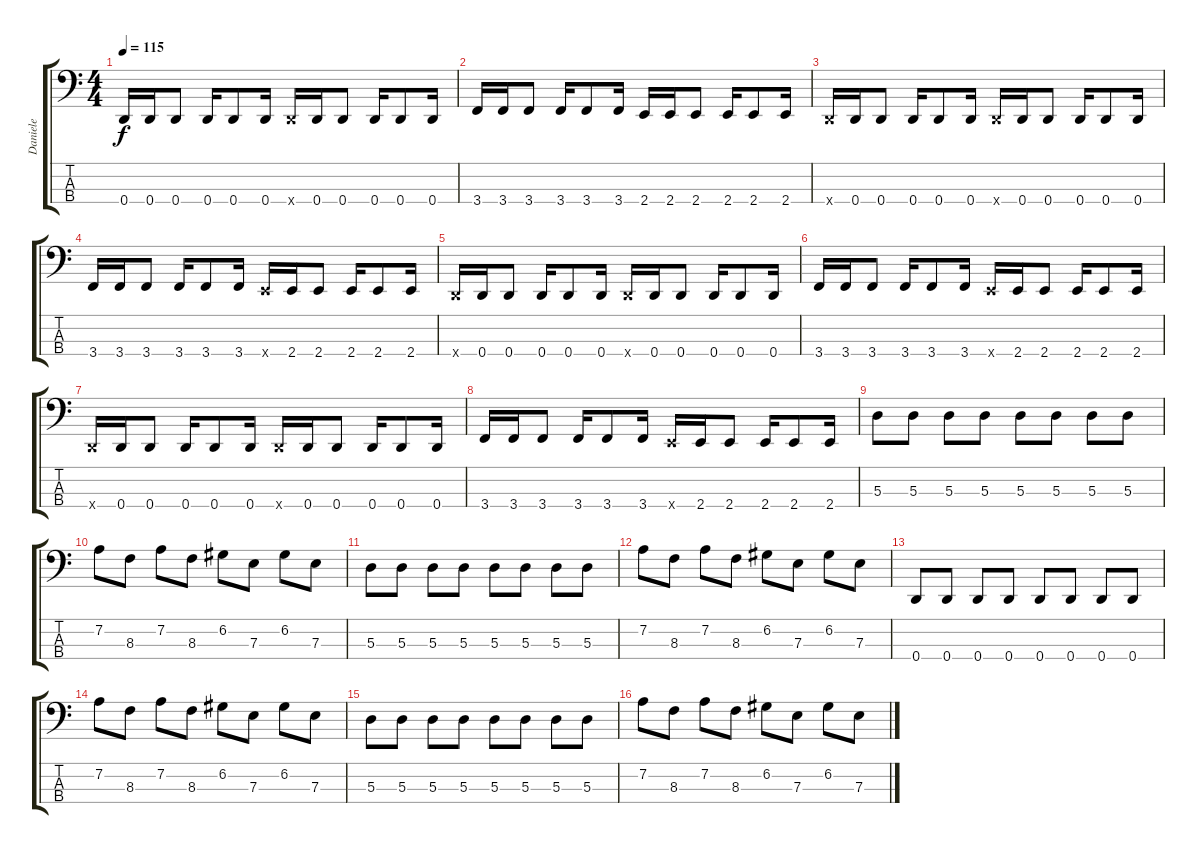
\track ("Daniele" "Daniele") {instrument electricbassfinger}
\staff {score tabs}
\tuning (G2 D2 A1 D1) {hide}
\ts (4 4)
\tempo 115
\clef f4
\ks c
0.4.16{dy f instrument electricbassfinger} 0.4.16 0.4.8 0.4.16 0.4.8 0.4.16 0.4{x}.16 0.4.16 0.4.8 0.4.16 0.4.8 0.4.16 |
3.4.16 3.4.16 3.4.8 3.4.16 3.4.8 3.4.16 2.4.16 2.4.16 2.4.8 2.4.16 2.4.8 2.4.16 |
0.4{x}.16 0.4.16 0.4.8 0.4.16 0.4.8 0.4.16 0.4{x}.16 0.4.16 0.4.8 0.4.16 0.4.8 0.4.16 |
3.4.16 3.4.16 3.4.8 3.4.16 3.4.8 3.4.16 2.4{x}.16 2.4.16 2.4.8 2.4.16 2.4.8 2.4.16 |
0.4{x}.16 0.4.16 0.4.8 0.4.16 0.4.8 0.4.16 0.4{x}.16 0.4.16 0.4.8 0.4.16 0.4.8 0.4.16 |
3.4.16 3.4.16 3.4.8 3.4.16 3.4.8 3.4.16 2.4{x}.16 2.4.16 2.4.8 2.4.16 2.4.8 2.4.16 |
0.4{x}.16 0.4.16 0.4.8 0.4.16 0.4.8 0.4.16 0.4{x}.16 0.4.16 0.4.8 0.4.16 0.4.8 0.4.16 |
3.4.16 3.4.16 3.4.8 3.4.16 3.4.8 3.4.16 2.4{x}.16 2.4.16 2.4.8 2.4.16 2.4.8 2.4.16 |
5.3.8 5.3.8 5.3.8 5.3.8 5.3.8 5.3.8 5.3.8 5.3.8 |
7.2.8 8.3.8 7.2.8 8.3.8 6.2.8 7.3.8 6.2.8 7.3.8 |
5.3.8 5.3.8 5.3.8 5.3.8 5.3.8 5.3.8 5.3.8 5.3.8 |
7.2.8 8.3.8 7.2.8 8.3.8 6.2.8 7.3.8 6.2.8 7.3.8 |
0.4.8 0.4.8 0.4.8 0.4.8 0.4.8 0.4.8 0.4.8 0.4.8 |
7.2.8 8.3.8 7.2.8 8.3.8 6.2.8 7.3.8 6.2.8 7.3.8 |
5.3.8 5.3.8 5.3.8 5.3.8 5.3.8 5.3.8 5.3.8 5.3.8 |
7.2.8 8.3.8 7.2.8 8.3.8 6.2.8 7.3.8 6.2.8 7.3.8
